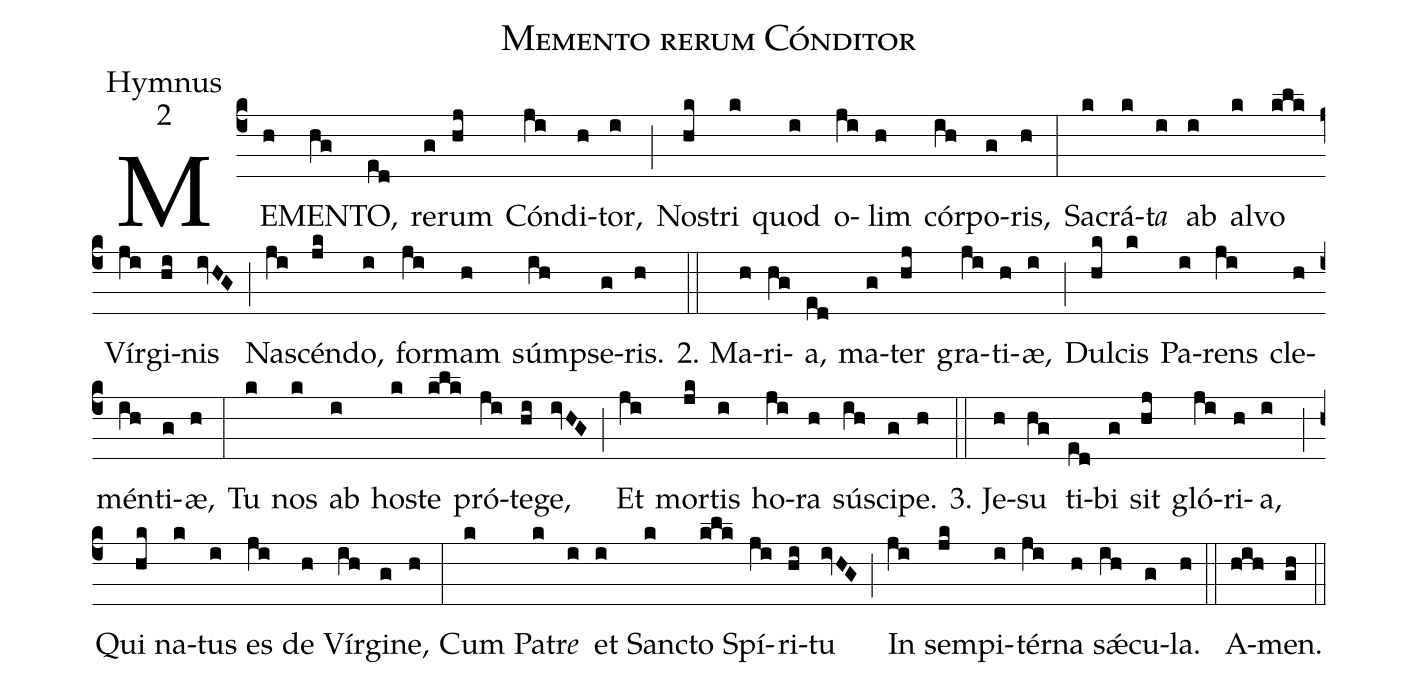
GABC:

name:Memento rerum Cónditor;
office-part:Hymnus;
mode:2;
%%
(c4)ME(h)MEN(hg)TO,(ed) re(g)rum(hj) Cón(ji)di(h)tor,(i) (;)
No(hk)stri(k) quod(i) o(ji)lim(h) cór(ih)po(g)ris,(h) (:)
Sa(k)crá(k)t<i>a</i>(i) ab(i) al(k)vo(klk) Vír(ji)gi(hi)nis(ivHG) (;)
Na(ji)scén(jk)do,(i) for(ji)mam(h) súm(ih)pse(g)ris.(h) (::)
2. Ma(h)ri(hg)a,(ed) ma(g)ter(hj) gra(ji)ti(h)æ,(i) (;)
Dul(hk)cis(k) Pa(i)rens(ji) cle(h)mén(ih)ti(g)æ,(h) (:)
Tu(k) nos(k) ab(i) ho(k)ste(klk) pró(ji)te(hi)ge,(ivHG) (;)
Et(ji) mor(jk)tis(i) ho(ji)ra(h) sú(ih)sci(g)pe.(h) (::)
3. Je(h)su(hg) ti(ed)bi(g) sit(hj) gló(ji)ri(h)a,(i) (;)
Qui(hk) na(k)tus(i) es(ji) de(h) Vír(ih)gi(g)ne,(h) (:)
Cum(k) Pa(k)tr<i>e</i>(i) et(i) San(k)cto(klk) Spí(ji)ri(hi)tu(ivHG) (;)
In(ji) sem(jk)pi(i)tér(ji)na(h)  s<sp>'ae</sp>(ih)cu(g)la.(h) (::)
A(hih)men.(gh) (::)
